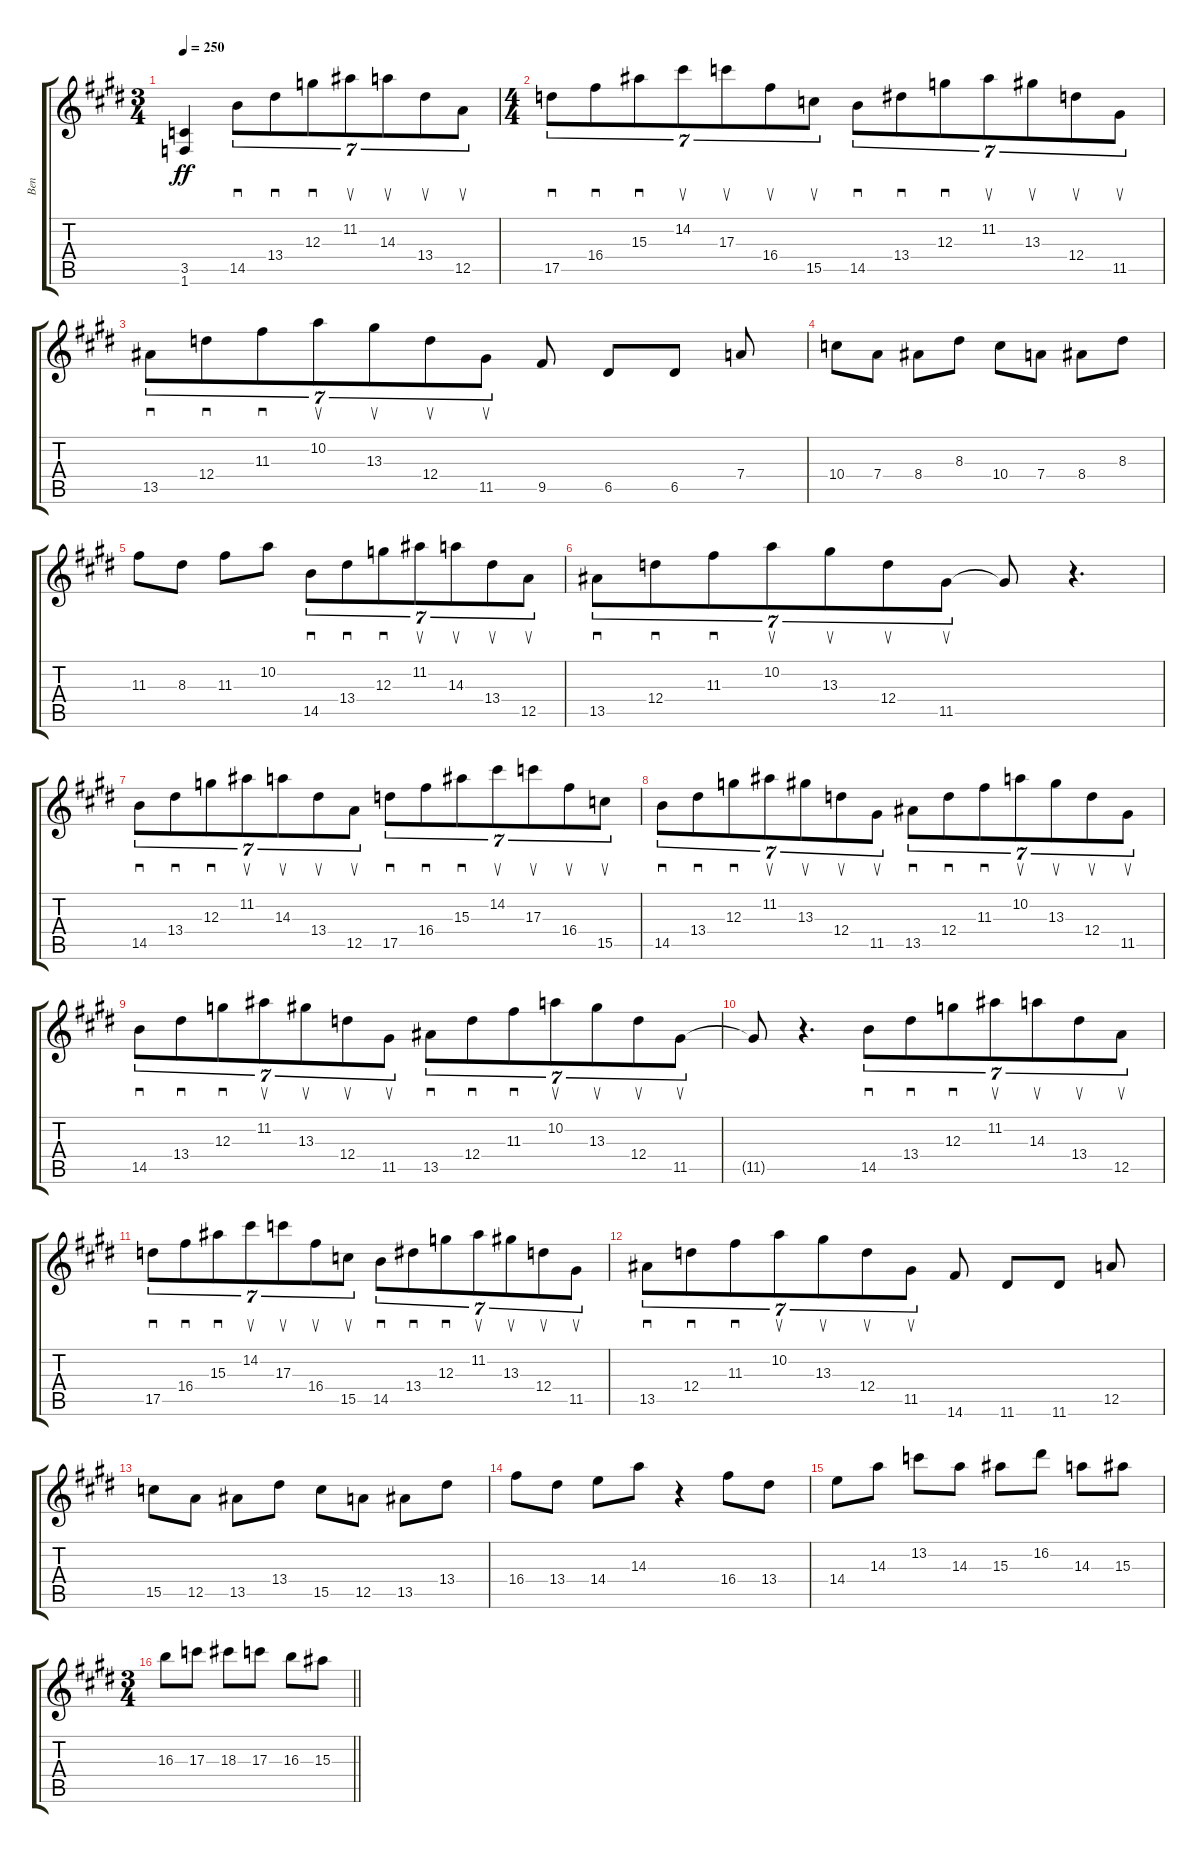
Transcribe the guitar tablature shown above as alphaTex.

\track ("Ben" "Ben") {instrument distortionguitar}
\staff {score tabs}
\tuning (E4 B3 G3 D3 A2 E2) {hide}
\ts (3 4)
\tempo 250
\clef g2
\ks e
(3.5{t} 1.6{t}).4{dy ff} 14.5.8{sd tu (7 4)} 13.4.8{sd tu (7 4)} 12.3.8{sd tu (7 4)} 11.2.8{su tu (7 4)} 14.3.8{su tu (7 4)} 13.4.8{su tu (7 4)} 12.5.8{su tu (7 4)} |
\ts (4 4)
17.5.8{sd tu (7 4)} 16.4.8{sd tu (7 4)} 15.3.8{sd tu (7 4)} 14.2.8{su tu (7 4)} 17.3.8{su tu (7 4)} 16.4.8{su tu (7 4)} 15.5.8{su tu (7 4)} 14.5.8{sd tu (7 4)} 13.4.8{sd tu (7 4)} 12.3.8{sd tu (7 4)} 11.2.8{su tu (7 4)} 13.3.8{su tu (7 4)} 12.4.8{su tu (7 4)} 11.5.8{su tu (7 4)} |
13.5.8{sd tu (7 4)} 12.4.8{sd tu (7 4)} 11.3.8{sd tu (7 4)} 10.2.8{su tu (7 4)} 13.3.8{su tu (7 4)} 12.4.8{su tu (7 4)} 11.5.8{su tu (7 4)} 9.5.8 6.5.8 6.5.8 7.4.8 |
10.4.8 7.4.8 8.4.8 8.3.8 10.4.8 7.4.8 8.4.8 8.3.8 |
11.3.8 8.3.8 11.3.8 10.2.8 14.5.8{sd tu (7 4)} 13.4.8{sd tu (7 4)} 12.3.8{sd tu (7 4)} 11.2.8{su tu (7 4)} 14.3.8{su tu (7 4)} 13.4.8{su tu (7 4)} 12.5.8{su tu (7 4)} |
13.5.8{sd tu (7 4)} 12.4.8{sd tu (7 4)} 11.3.8{sd tu (7 4)} 10.2.8{su tu (7 4)} 13.3.8{su tu (7 4)} 12.4.8{su tu (7 4)} 11.5.8{su tu (7 4)} 11.5{t}.8 r.4{d} |
14.5.8{sd tu (7 4)} 13.4.8{sd tu (7 4)} 12.3.8{sd tu (7 4)} 11.2.8{su tu (7 4)} 14.3.8{su tu (7 4)} 13.4.8{su tu (7 4)} 12.5.8{su tu (7 4)} 17.5.8{sd tu (7 4)} 16.4.8{sd tu (7 4)} 15.3.8{sd tu (7 4)} 14.2.8{su tu (7 4)} 17.3.8{su tu (7 4)} 16.4.8{su tu (7 4)} 15.5.8{su tu (7 4)} |
14.5.8{sd tu (7 4)} 13.4.8{sd tu (7 4)} 12.3.8{sd tu (7 4)} 11.2.8{su tu (7 4)} 13.3.8{su tu (7 4)} 12.4.8{su tu (7 4)} 11.5.8{su tu (7 4)} 13.5.8{sd tu (7 4)} 12.4.8{sd tu (7 4)} 11.3.8{sd tu (7 4)} 10.2.8{su tu (7 4)} 13.3.8{su tu (7 4)} 12.4.8{su tu (7 4)} 11.5.8{su tu (7 4)} |
14.5.8{sd tu (7 4)} 13.4.8{sd tu (7 4)} 12.3.8{sd tu (7 4)} 11.2.8{su tu (7 4)} 13.3.8{su tu (7 4)} 12.4.8{su tu (7 4)} 11.5.8{su tu (7 4)} 13.5.8{sd tu (7 4)} 12.4.8{sd tu (7 4)} 11.3.8{sd tu (7 4)} 10.2.8{su tu (7 4)} 13.3.8{su tu (7 4)} 12.4.8{su tu (7 4)} 11.5.8{su tu (7 4)} |
11.5{t}.8 r.4{d} 14.5.8{sd tu (7 4)} 13.4.8{sd tu (7 4)} 12.3.8{sd tu (7 4)} 11.2.8{su tu (7 4)} 14.3.8{su tu (7 4)} 13.4.8{su tu (7 4)} 12.5.8{su tu (7 4)} |
17.5.8{sd tu (7 4)} 16.4.8{sd tu (7 4)} 15.3.8{sd tu (7 4)} 14.2.8{su tu (7 4)} 17.3.8{su tu (7 4)} 16.4.8{su tu (7 4)} 15.5.8{su tu (7 4)} 14.5.8{sd tu (7 4)} 13.4.8{sd tu (7 4)} 12.3.8{sd tu (7 4)} 11.2.8{su tu (7 4)} 13.3.8{su tu (7 4)} 12.4.8{su tu (7 4)} 11.5.8{su tu (7 4)} |
13.5.8{sd tu (7 4)} 12.4.8{sd tu (7 4)} 11.3.8{sd tu (7 4)} 10.2.8{su tu (7 4)} 13.3.8{su tu (7 4)} 12.4.8{su tu (7 4)} 11.5.8{su tu (7 4)} 14.6.8 11.6.8 11.6.8 12.5.8 |
15.5.8 12.5.8 13.5.8 13.4.8 15.5.8 12.5.8 13.5.8 13.4.8 |
16.4.8 13.4.8 14.4.8 14.3.8 r.4 16.4.8 13.4.8 |
14.4.8 14.3.8 13.2.8 14.3.8 15.3.8 16.2.8 14.3.8 15.3.8 |
\ts (3 4)
\barLineRight lightlight
16.3.8 17.3.8 18.3.8 17.3.8 16.3.8 15.3.8
